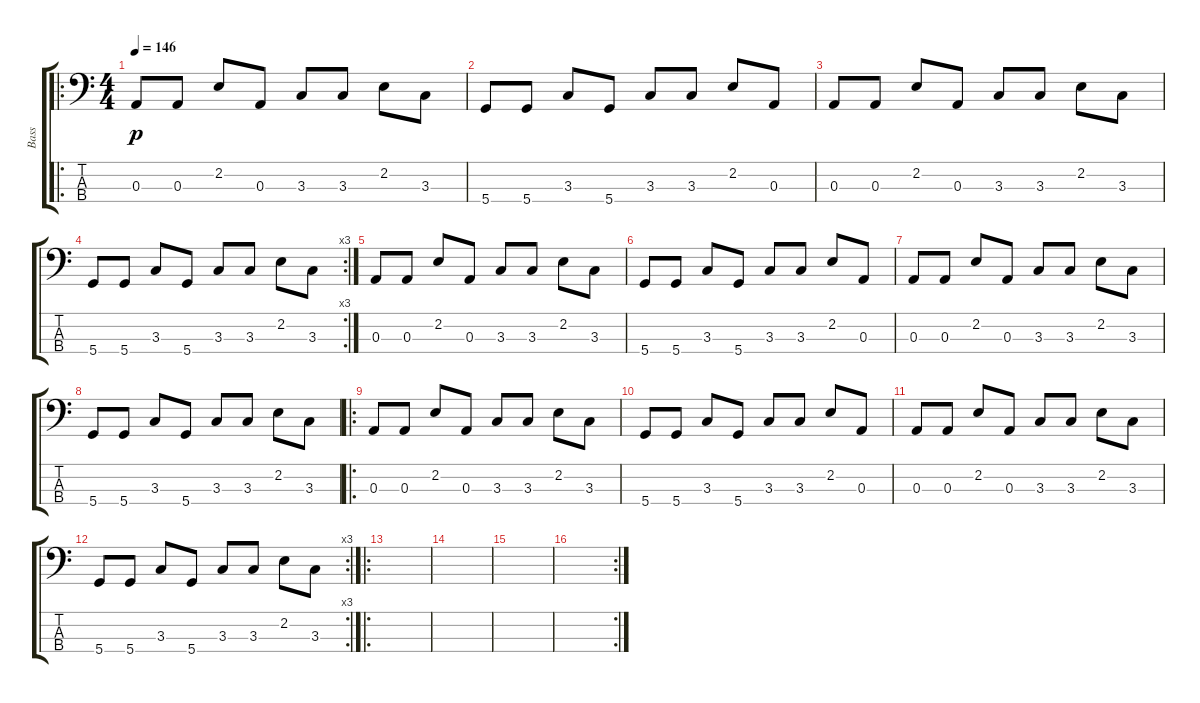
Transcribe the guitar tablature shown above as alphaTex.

\track ("Bass" "Bass") {instrument electricbassfinger}
\staff {score tabs}
\tuning (G2 D2 A1 D1) {hide}
\ro
\ts (4 4)
\tempo 146
\clef f4
\ks c
0.3.8{dy p} 0.3.8 2.2.8 0.3.8 3.3.8 3.3.8 2.2.8 3.3.8 |
5.4.8 5.4.8 3.3.8 5.4.8 3.3.8 3.3.8 2.2.8 0.3.8 |
0.3.8 0.3.8 2.2.8 0.3.8 3.3.8 3.3.8 2.2.8 3.3.8 |
\rc 3
5.4.8 5.4.8 3.3.8 5.4.8 3.3.8 3.3.8 2.2.8 3.3.8 |
0.3.8 0.3.8 2.2.8 0.3.8 3.3.8 3.3.8 2.2.8 3.3.8 |
5.4.8 5.4.8 3.3.8 5.4.8 3.3.8 3.3.8 2.2.8 0.3.8 |
0.3.8 0.3.8 2.2.8 0.3.8 3.3.8 3.3.8 2.2.8 3.3.8 |
5.4.8 5.4.8 3.3.8 5.4.8 3.3.8 3.3.8 2.2.8 3.3.8 |
\ro
0.3.8 0.3.8 2.2.8 0.3.8 3.3.8 3.3.8 2.2.8 3.3.8 |
5.4.8 5.4.8 3.3.8 5.4.8 3.3.8 3.3.8 2.2.8 0.3.8 |
0.3.8 0.3.8 2.2.8 0.3.8 3.3.8 3.3.8 2.2.8 3.3.8 |
\rc 3
5.4.8 5.4.8 3.3.8 5.4.8 3.3.8 3.3.8 2.2.8 3.3.8 |
\ro
|
|
|
\rc 2
